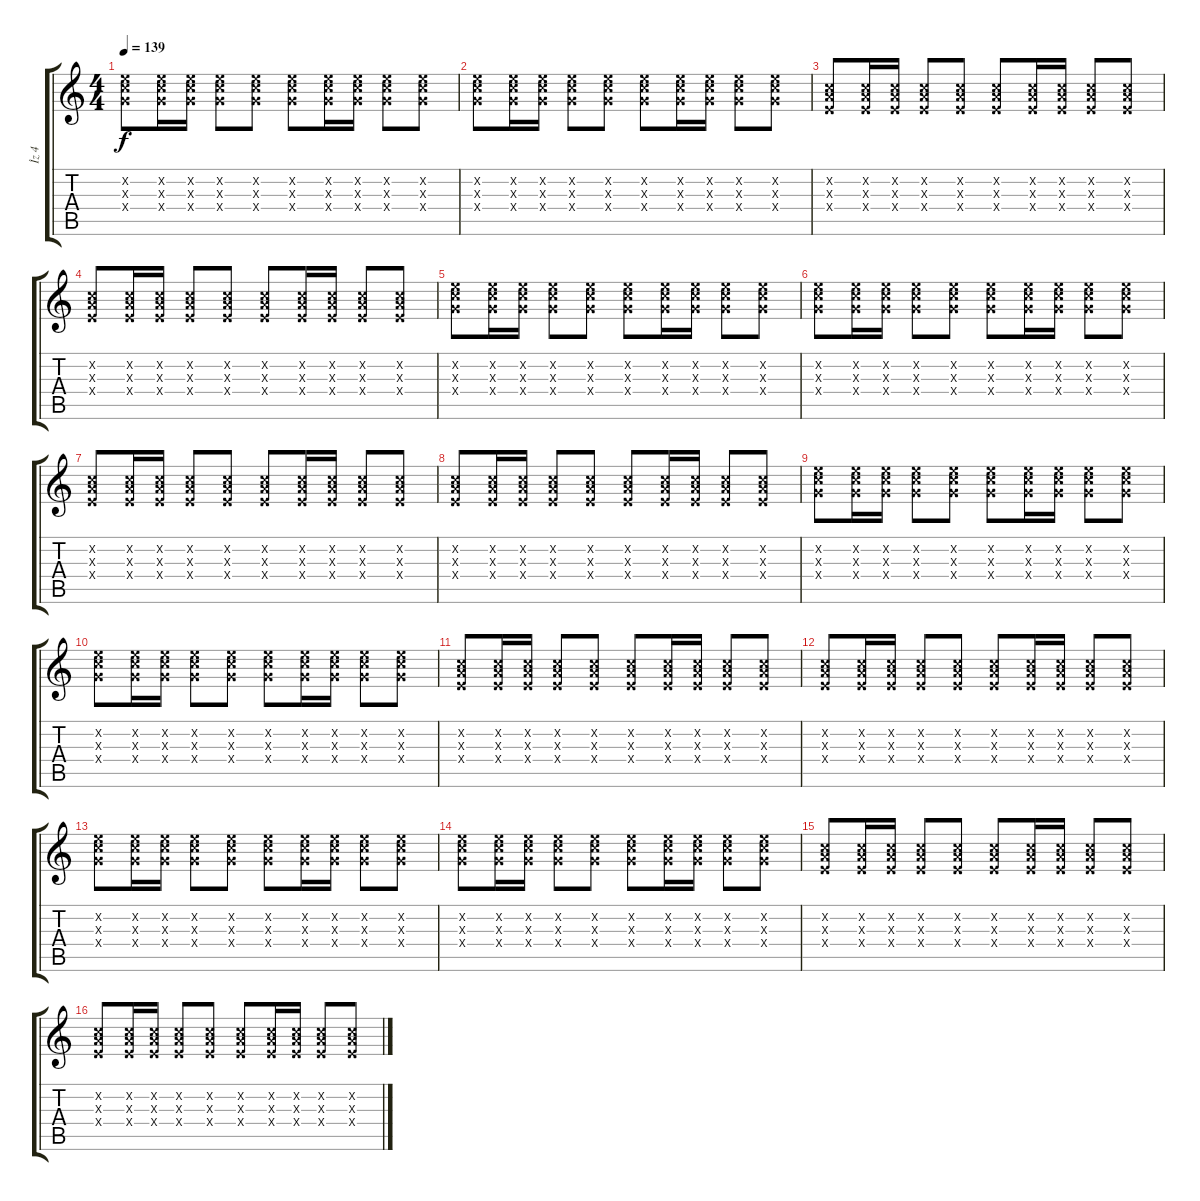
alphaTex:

\track ("İz 4" "İz 4") {instrument overdrivenguitar}
\staff {score tabs}
\tuning (E4 B3 G3 D3 A2 E2) {hide}
\ts (4 4)
\tempo 139
\clef g2
\ks c
(5.2{x} 5.3{x} 5.4{x}).8{dy f} (5.2{x} 5.3{x} 5.4{x}).16 (5.2{x} 5.3{x} 5.4{x}).16 (5.2{x} 5.3{x} 5.4{x}).8 (5.2{x} 5.3{x} 5.4{x}).8 (5.2{x} 5.3{x} 5.4{x}).8 (5.2{x} 5.3{x} 5.4{x}).16 (5.2{x} 5.3{x} 5.4{x}).16 (5.2{x} 5.3{x} 5.4{x}).8 (5.2{x} 5.3{x} 5.4{x}).8 |
(5.2{x} 5.3{x} 5.4{x}).8 (5.2{x} 5.3{x} 5.4{x}).16 (5.2{x} 5.3{x} 5.4{x}).16 (5.2{x} 5.3{x} 5.4{x}).8 (5.2{x} 5.3{x} 5.4{x}).8 (5.2{x} 5.3{x} 5.4{x}).8 (5.2{x} 5.3{x} 5.4{x}).16 (5.2{x} 5.3{x} 5.4{x}).16 (5.2{x} 5.3{x} 5.4{x}).8 (5.2{x} 5.3{x} 5.4{x}).8 |
(1.2{x} 2.3{x} 2.4{x}).8 (1.2{x} 2.3{x} 2.4{x}).16 (1.2{x} 2.3{x} 2.4{x}).16 (1.2{x} 2.3{x} 2.4{x}).8 (1.2{x} 2.3{x} 2.4{x}).8 (1.2{x} 2.3{x} 2.4{x}).8 (1.2{x} 2.3{x} 2.4{x}).16 (1.2{x} 2.3{x} 2.4{x}).16 (1.2{x} 2.3{x} 2.4{x}).8 (1.2{x} 2.3{x} 2.4{x}).8 |
(1.2{x} 2.3{x} 2.4{x}).8 (1.2{x} 2.3{x} 2.4{x}).16 (1.2{x} 2.3{x} 2.4{x}).16 (1.2{x} 2.3{x} 2.4{x}).8 (1.2{x} 2.3{x} 2.4{x}).8 (1.2{x} 2.3{x} 2.4{x}).8 (1.2{x} 2.3{x} 2.4{x}).16 (1.2{x} 2.3{x} 2.4{x}).16 (1.2{x} 2.3{x} 2.4{x}).8 (1.2{x} 2.3{x} 2.4{x}).8 |
(5.2{x} 5.3{x} 5.4{x}).8 (5.2{x} 5.3{x} 5.4{x}).16 (5.2{x} 5.3{x} 5.4{x}).16 (5.2{x} 5.3{x} 5.4{x}).8 (5.2{x} 5.3{x} 5.4{x}).8 (5.2{x} 5.3{x} 5.4{x}).8 (5.2{x} 5.3{x} 5.4{x}).16 (5.2{x} 5.3{x} 5.4{x}).16 (5.2{x} 5.3{x} 5.4{x}).8 (5.2{x} 5.3{x} 5.4{x}).8 |
(5.2{x} 5.3{x} 5.4{x}).8 (5.2{x} 5.3{x} 5.4{x}).16 (5.2{x} 5.3{x} 5.4{x}).16 (5.2{x} 5.3{x} 5.4{x}).8 (5.2{x} 5.3{x} 5.4{x}).8 (5.2{x} 5.3{x} 5.4{x}).8 (5.2{x} 5.3{x} 5.4{x}).16 (5.2{x} 5.3{x} 5.4{x}).16 (5.2{x} 5.3{x} 5.4{x}).8 (5.2{x} 5.3{x} 5.4{x}).8 |
(1.2{x} 2.3{x} 2.4{x}).8 (1.2{x} 2.3{x} 2.4{x}).16 (1.2{x} 2.3{x} 2.4{x}).16 (1.2{x} 2.3{x} 2.4{x}).8 (1.2{x} 2.3{x} 2.4{x}).8 (1.2{x} 2.3{x} 2.4{x}).8 (1.2{x} 2.3{x} 2.4{x}).16 (1.2{x} 2.3{x} 2.4{x}).16 (1.2{x} 2.3{x} 2.4{x}).8 (1.2{x} 2.3{x} 2.4{x}).8 |
(1.2{x} 2.3{x} 2.4{x}).8 (1.2{x} 2.3{x} 2.4{x}).16 (1.2{x} 2.3{x} 2.4{x}).16 (1.2{x} 2.3{x} 2.4{x}).8 (1.2{x} 2.3{x} 2.4{x}).8 (1.2{x} 2.3{x} 2.4{x}).8 (1.2{x} 2.3{x} 2.4{x}).16 (1.2{x} 2.3{x} 2.4{x}).16 (1.2{x} 2.3{x} 2.4{x}).8 (1.2{x} 2.3{x} 2.4{x}).8 |
(5.2{x} 5.3{x} 5.4{x}).8 (5.2{x} 5.3{x} 5.4{x}).16 (5.2{x} 5.3{x} 5.4{x}).16 (5.2{x} 5.3{x} 5.4{x}).8 (5.2{x} 5.3{x} 5.4{x}).8 (5.2{x} 5.3{x} 5.4{x}).8 (5.2{x} 5.3{x} 5.4{x}).16 (5.2{x} 5.3{x} 5.4{x}).16 (5.2{x} 5.3{x} 5.4{x}).8 (5.2{x} 5.3{x} 5.4{x}).8 |
(5.2{x} 5.3{x} 5.4{x}).8 (5.2{x} 5.3{x} 5.4{x}).16 (5.2{x} 5.3{x} 5.4{x}).16 (5.2{x} 5.3{x} 5.4{x}).8 (5.2{x} 5.3{x} 5.4{x}).8 (5.2{x} 5.3{x} 5.4{x}).8 (5.2{x} 5.3{x} 5.4{x}).16 (5.2{x} 5.3{x} 5.4{x}).16 (5.2{x} 5.3{x} 5.4{x}).8 (5.2{x} 5.3{x} 5.4{x}).8 |
(1.2{x} 2.3{x} 2.4{x}).8 (1.2{x} 2.3{x} 2.4{x}).16 (1.2{x} 2.3{x} 2.4{x}).16 (1.2{x} 2.3{x} 2.4{x}).8 (1.2{x} 2.3{x} 2.4{x}).8 (1.2{x} 2.3{x} 2.4{x}).8 (1.2{x} 2.3{x} 2.4{x}).16 (1.2{x} 2.3{x} 2.4{x}).16 (1.2{x} 2.3{x} 2.4{x}).8 (1.2{x} 2.3{x} 2.4{x}).8 |
(1.2{x} 2.3{x} 2.4{x}).8 (1.2{x} 2.3{x} 2.4{x}).16 (1.2{x} 2.3{x} 2.4{x}).16 (1.2{x} 2.3{x} 2.4{x}).8 (1.2{x} 2.3{x} 2.4{x}).8 (1.2{x} 2.3{x} 2.4{x}).8 (1.2{x} 2.3{x} 2.4{x}).16 (1.2{x} 2.3{x} 2.4{x}).16 (1.2{x} 2.3{x} 2.4{x}).8 (1.2{x} 2.3{x} 2.4{x}).8 |
(5.2{x} 5.3{x} 5.4{x}).8 (5.2{x} 5.3{x} 5.4{x}).16 (5.2{x} 5.3{x} 5.4{x}).16 (5.2{x} 5.3{x} 5.4{x}).8 (5.2{x} 5.3{x} 5.4{x}).8 (5.2{x} 5.3{x} 5.4{x}).8 (5.2{x} 5.3{x} 5.4{x}).16 (5.2{x} 5.3{x} 5.4{x}).16 (5.2{x} 5.3{x} 5.4{x}).8 (5.2{x} 5.3{x} 5.4{x}).8 |
(5.2{x} 5.3{x} 5.4{x}).8 (5.2{x} 5.3{x} 5.4{x}).16 (5.2{x} 5.3{x} 5.4{x}).16 (5.2{x} 5.3{x} 5.4{x}).8 (5.2{x} 5.3{x} 5.4{x}).8 (5.2{x} 5.3{x} 5.4{x}).8 (5.2{x} 5.3{x} 5.4{x}).16 (5.2{x} 5.3{x} 5.4{x}).16 (5.2{x} 5.3{x} 5.4{x}).8 (5.2{x} 5.3{x} 5.4{x}).8 |
(1.2{x} 2.3{x} 2.4{x}).8 (1.2{x} 2.3{x} 2.4{x}).16 (1.2{x} 2.3{x} 2.4{x}).16 (1.2{x} 2.3{x} 2.4{x}).8 (1.2{x} 2.3{x} 2.4{x}).8 (1.2{x} 2.3{x} 2.4{x}).8 (1.2{x} 2.3{x} 2.4{x}).16 (1.2{x} 2.3{x} 2.4{x}).16 (1.2{x} 2.3{x} 2.4{x}).8 (1.2{x} 2.3{x} 2.4{x}).8 |
(1.2{x} 2.3{x} 2.4{x}).8 (1.2{x} 2.3{x} 2.4{x}).16 (1.2{x} 2.3{x} 2.4{x}).16 (1.2{x} 2.3{x} 2.4{x}).8 (1.2{x} 2.3{x} 2.4{x}).8 (1.2{x} 2.3{x} 2.4{x}).8 (1.2{x} 2.3{x} 2.4{x}).16 (1.2{x} 2.3{x} 2.4{x}).16 (1.2{x} 2.3{x} 2.4{x}).8 (1.2{x} 2.3{x} 2.4{x}).8
